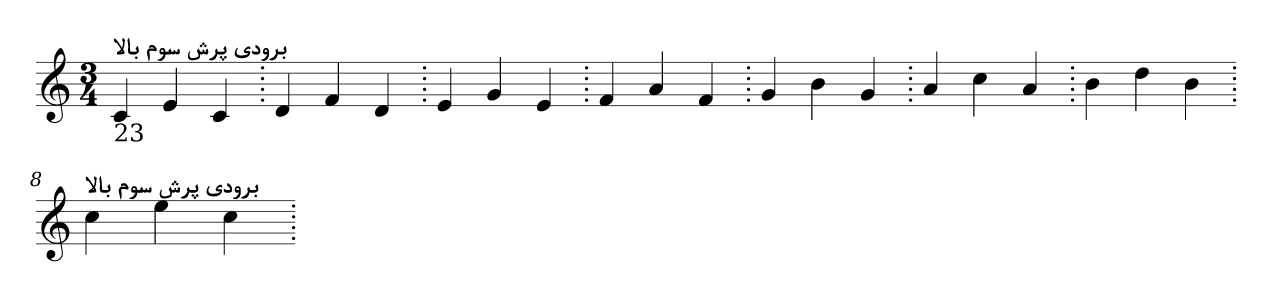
**kern
*part1
*staff1
!!LO:LB:g=z
*clefG2
*k[]
*C:
*M3/4
=1
!LO:TX:b:t=23
!LO:TX:a:t=برودی پرش سوم بالا
4ci/
4ei/
4ci/
=2.
*k[]
*C:
4di/
4fi/
4di/
=3.
*k[]
*C:
4ei/
4gi/
4ei/
=4.
*k[]
*C:
4fi/
4ai/
4fi/
!!LO:LB:g=z
=5.
*k[]
*C:
4gi/
4bi\
4gi/
=6.
*k[]
*C:
4ai/
4cci\
4ai/
=7.
*k[]
*C:
4bi\
4ddi\
4bi\
!!LO:LB:g=z
=8.
*k[]
*C:
!LO:TX:a:t=برودی پرش سوم بالا
4cci\
4eei\
4cci\
=.
*-
